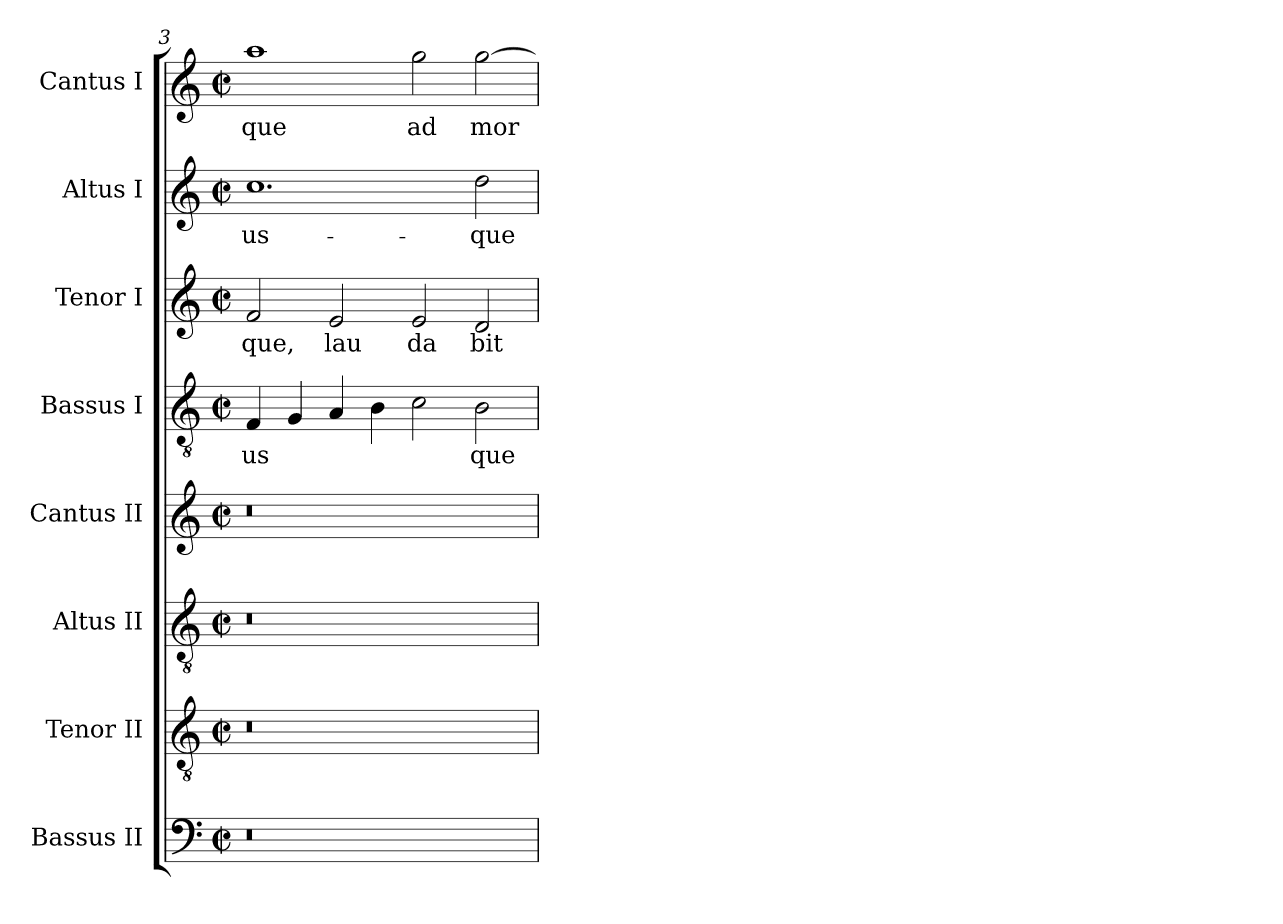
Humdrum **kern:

**kern	**kern	**kern	**kern	**kern	**text	**kern	**text	**kern	**text	**kern	**text
*part8	*part7	*part6	*part5	*part4	*part4	*part3	*part3	*part2	*part2	*part1	*part1
*staff8	*staff7	*staff6	*staff5	*staff4	*staff4	*staff3	*staff3	*staff2	*staff2	*staff1	*staff1
*I"Bassus II	*I"Tenor II	*I"Altus II	*I"Cantus II	*I"Bassus I	*	*I"Tenor I	*	*I"Altus I	*	*I"Cantus I	*
*clefF4	*clefGv2	*clefGv2	*clefG2	*clefGv2	*	*clefG2	*	*clefG2	*	*clefG2	*
*k[]	*k[]	*k[]	*k[]	*k[]	*	*k[]	*	*k[]	*	*k[]	*
*C:	*C:	*C:	*C:	*C:	*	*C:	*	*C:	*	*C:	*
*M2/2	*M2/2	*M2/2	*M2/2	*M2/2	*	*M2/2	*	*M2/2	*	*M2/2	*
*met(c|)	*met(c|)	*met(c|)	*met(c|)	*met(c|)	*	*met(c|)	*	*met(c|)	*	*met(c|)	*
=3	=3	=3	=3	=3	=3	=3	=3	=3	=3	=3	=3
!	!	!	!	!	!LO:LY:b:cj	!	!LO:LY:b:cj	!	!LO:LY:b:cj	!	!LO:LY:b:cj
0r	0r	0r	0r	4F/	us	2f/	que,	1.cc	us-	1aa	que
!	!	!	!	!	!LO:LY:b:cj	!	!	!	!	!	!
.	.	.	.	4G/	.	.	.	.	.	.	.
!	!	!	!	!	!LO:LY:b:cj	!	!LO:LY:b:cj	!	!	!	!
.	.	.	.	4A/	.	2e/	lau	.	.	.	.
!	!	!	!	!	!LO:LY:b:cj	!	!	!	!	!	!
.	.	.	.	4B\	.	.	.	.	.	.	.
!	!	!	!	!	!LO:LY:b:cj	!	!LO:LY:b:cj	!	!	!	!LO:LY:b:cj
.	.	.	.	2c\	.	2e/	da	.	.	2gg\	ad
!	!	!	!	!	!LO:LY:b:cj	!	!LO:LY:b:cj	!	!LO:LY:b:cj	!	!LO:LY:b:cj
.	.	.	.	2B\	que	2d/	bit	2dd\	-que	[>2gg\	mor
=	=	=	=	=	=	=	=	=	=	=	=
*-	*-	*-	*-	*-	*-	*-	*-	*-	*-	*-	*-
